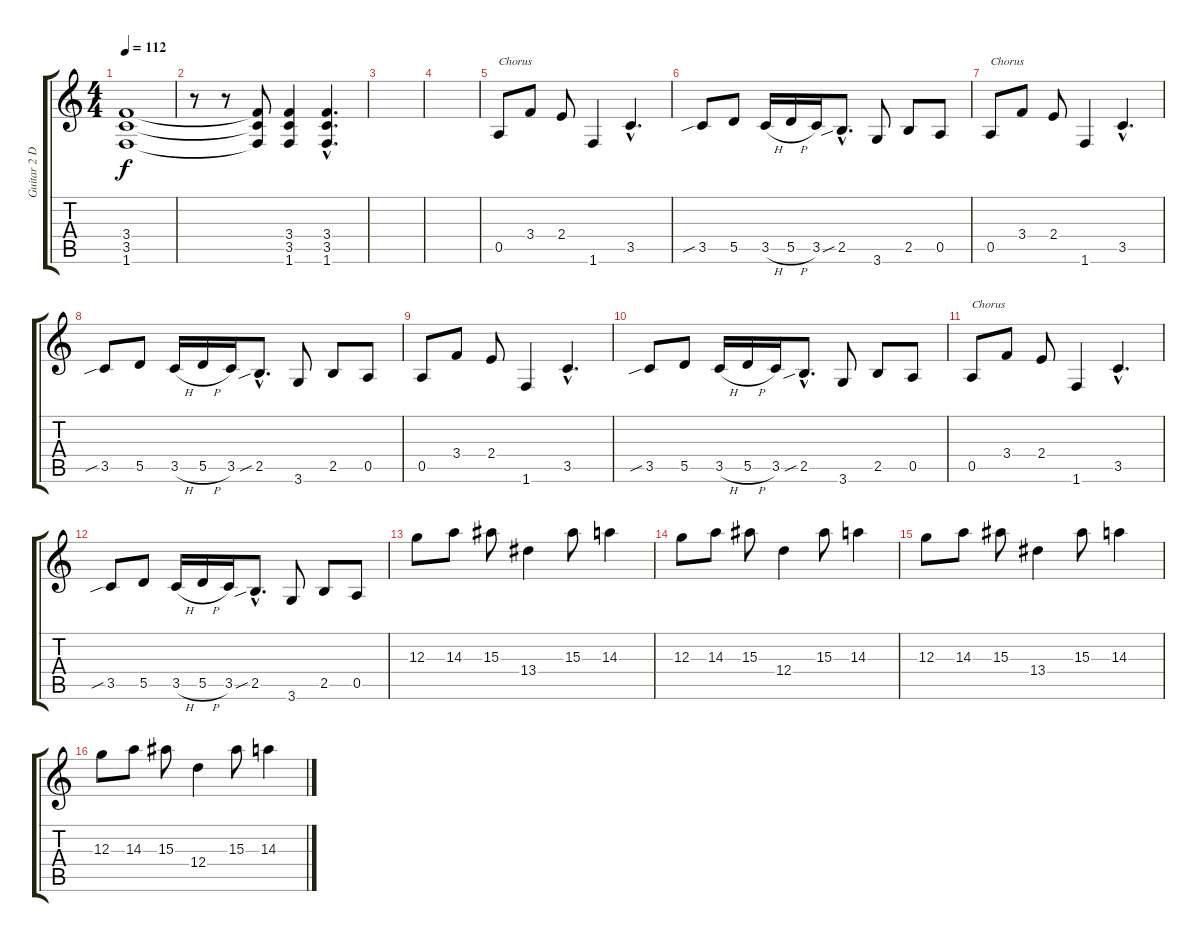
\track ("Guitar 2 Distor" "Guitar 2 D") {instrument distortionguitar}
\staff {score tabs}
\tuning (E4 B3 G3 D3 A2 E2) {hide}
\ts (4 4)
\tempo 112
\clef g2
\ks c
(3.4 3.5 1.6).1{dy f} |
r.8 r.8 (3.4{t} 3.5{t} 1.6{t}).8 (3.4 3.5 1.6).4 (3.4{hac} 3.5{hac} 1.6{hac}).4{d} |
|
|
0.5.8{txt "Chorus"} 3.4.8 2.4.8 1.6.4 3.5{hac}.4{d} |
3.5{sib}.8 5.5.8 3.5{h}.16 5.5{h}.16 3.5.16 2.5{sib hac}.8{d} 3.6.8 2.5.8 0.5.8 |
0.5.8{txt "Chorus"} 3.4.8 2.4.8 1.6.4 3.5{hac}.4{d} |
3.5{sib}.8 5.5.8 3.5{h}.16 5.5{h}.16 3.5.16 2.5{sib hac}.8{d} 3.6.8 2.5.8 0.5.8 |
0.5.8 3.4.8 2.4.8 1.6.4 3.5{hac}.4{d} |
3.5{sib}.8 5.5.8 3.5{h}.16 5.5{h}.16 3.5.16 2.5{sib hac}.8{d} 3.6.8 2.5.8 0.5.8 |
0.5.8{txt "Chorus"} 3.4.8 2.4.8 1.6.4 3.5{hac}.4{d} |
3.5{sib}.8 5.5.8 3.5{h}.16 5.5{h}.16 3.5.16 2.5{sib hac}.8{d} 3.6.8 2.5.8 0.5.8 |
12.3.8 14.3.8 15.3.8 13.4.4 15.3.8 14.3.4 |
12.3.8 14.3.8 15.3.8 12.4.4 15.3.8 14.3.4 |
12.3.8 14.3.8 15.3.8 13.4.4 15.3.8 14.3.4 |
12.3.8 14.3.8 15.3.8 12.4.4 15.3.8 14.3.4
